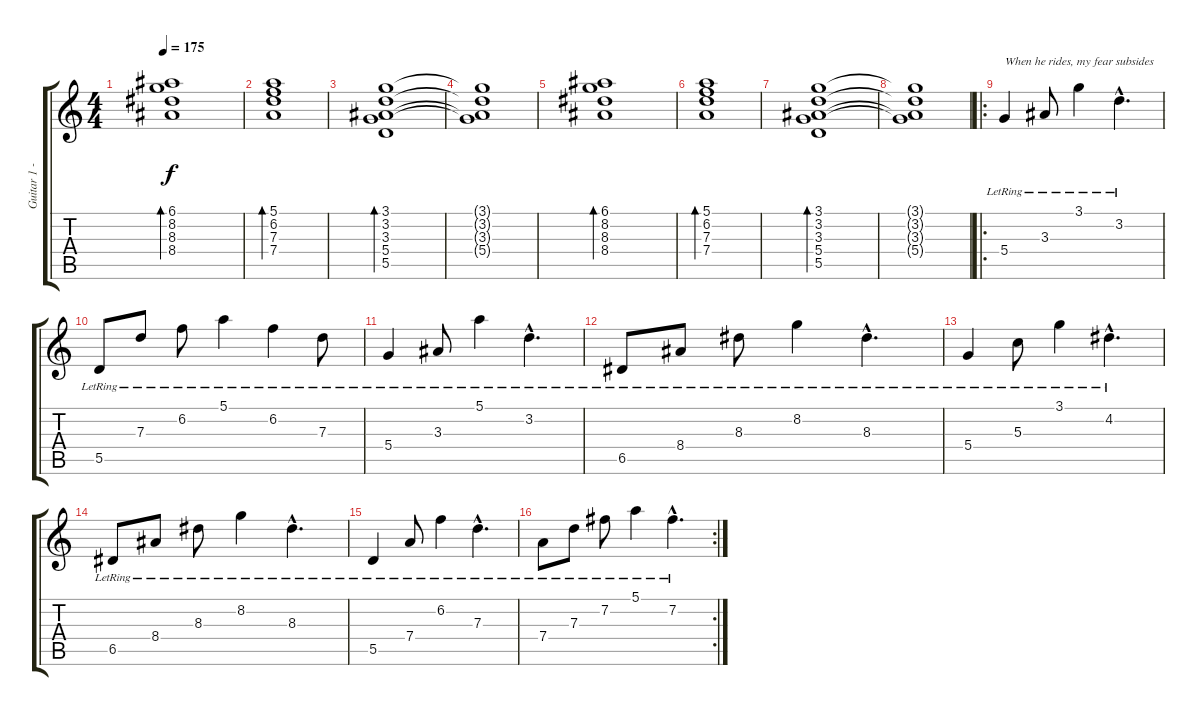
\track ("Guitar 1 - Latimer" "Guitar 1 -") {instrument electricguitarjazz}
\staff {score tabs}
\tuning (E4 B3 G3 D3 A2 E2) {hide}
\ts (4 4)
\tempo 175
\clef g2
\ks c
(6.1 8.2 8.3 8.4).1{bd 480 dy f volume 9 instrument acousticguitarsteel} |
(5.1 6.2 7.3 7.4).1{bd 480} |
(3.1 3.2 3.3 5.4 5.5).1{bd 480} |
(3.1{t} 3.2{t} 3.3{t} 5.4{t}).1 |
(6.1 8.2 8.3 8.4).1{bd 480 volume 9 instrument acousticguitarsteel} |
(5.1 6.2 7.3 7.4).1{bd 480} |
(3.1 3.2 3.3 5.4 5.5).1{bd 480} |
(3.1{t} 3.2{t} 3.3{t} 5.4{t}).1 |
\ro
5.4{lr}.4{txt "When he rides, my fear subsides" volume 8 instrument acousticguitarsteel} 3.3{lr}.8 3.1{lr}.4 3.2{hac lr}.4{d} |
5.5{lr}.8 7.3{lr}.8 6.2{lr}.8 5.1{lr}.4 6.2{lr}.4 7.3{lr}.8 |
5.4{lr}.4{volume 8 instrument acousticguitarsteel} 3.3{lr}.8 5.1{lr}.4 3.2{hac lr}.4{d} |
6.5{lr}.8 8.4{lr}.8 8.3{lr}.8 8.2{lr}.4 8.3{hac lr}.4{d} |
5.4{lr}.4 5.3{lr}.8 3.1{lr}.4 4.2{hac lr}.4{d} |
6.5{lr}.8 8.4{lr}.8 8.3{lr}.8 8.2{lr}.4 8.3{hac lr}.4{d} |
5.5{lr}.4 7.4{lr}.8 6.2{lr}.4 7.3{hac lr}.4{d} |
\rc 2
7.4{lr}.8 7.3{lr}.8 7.2{lr}.8 5.1{lr}.4 7.2{hac lr}.4{d}
